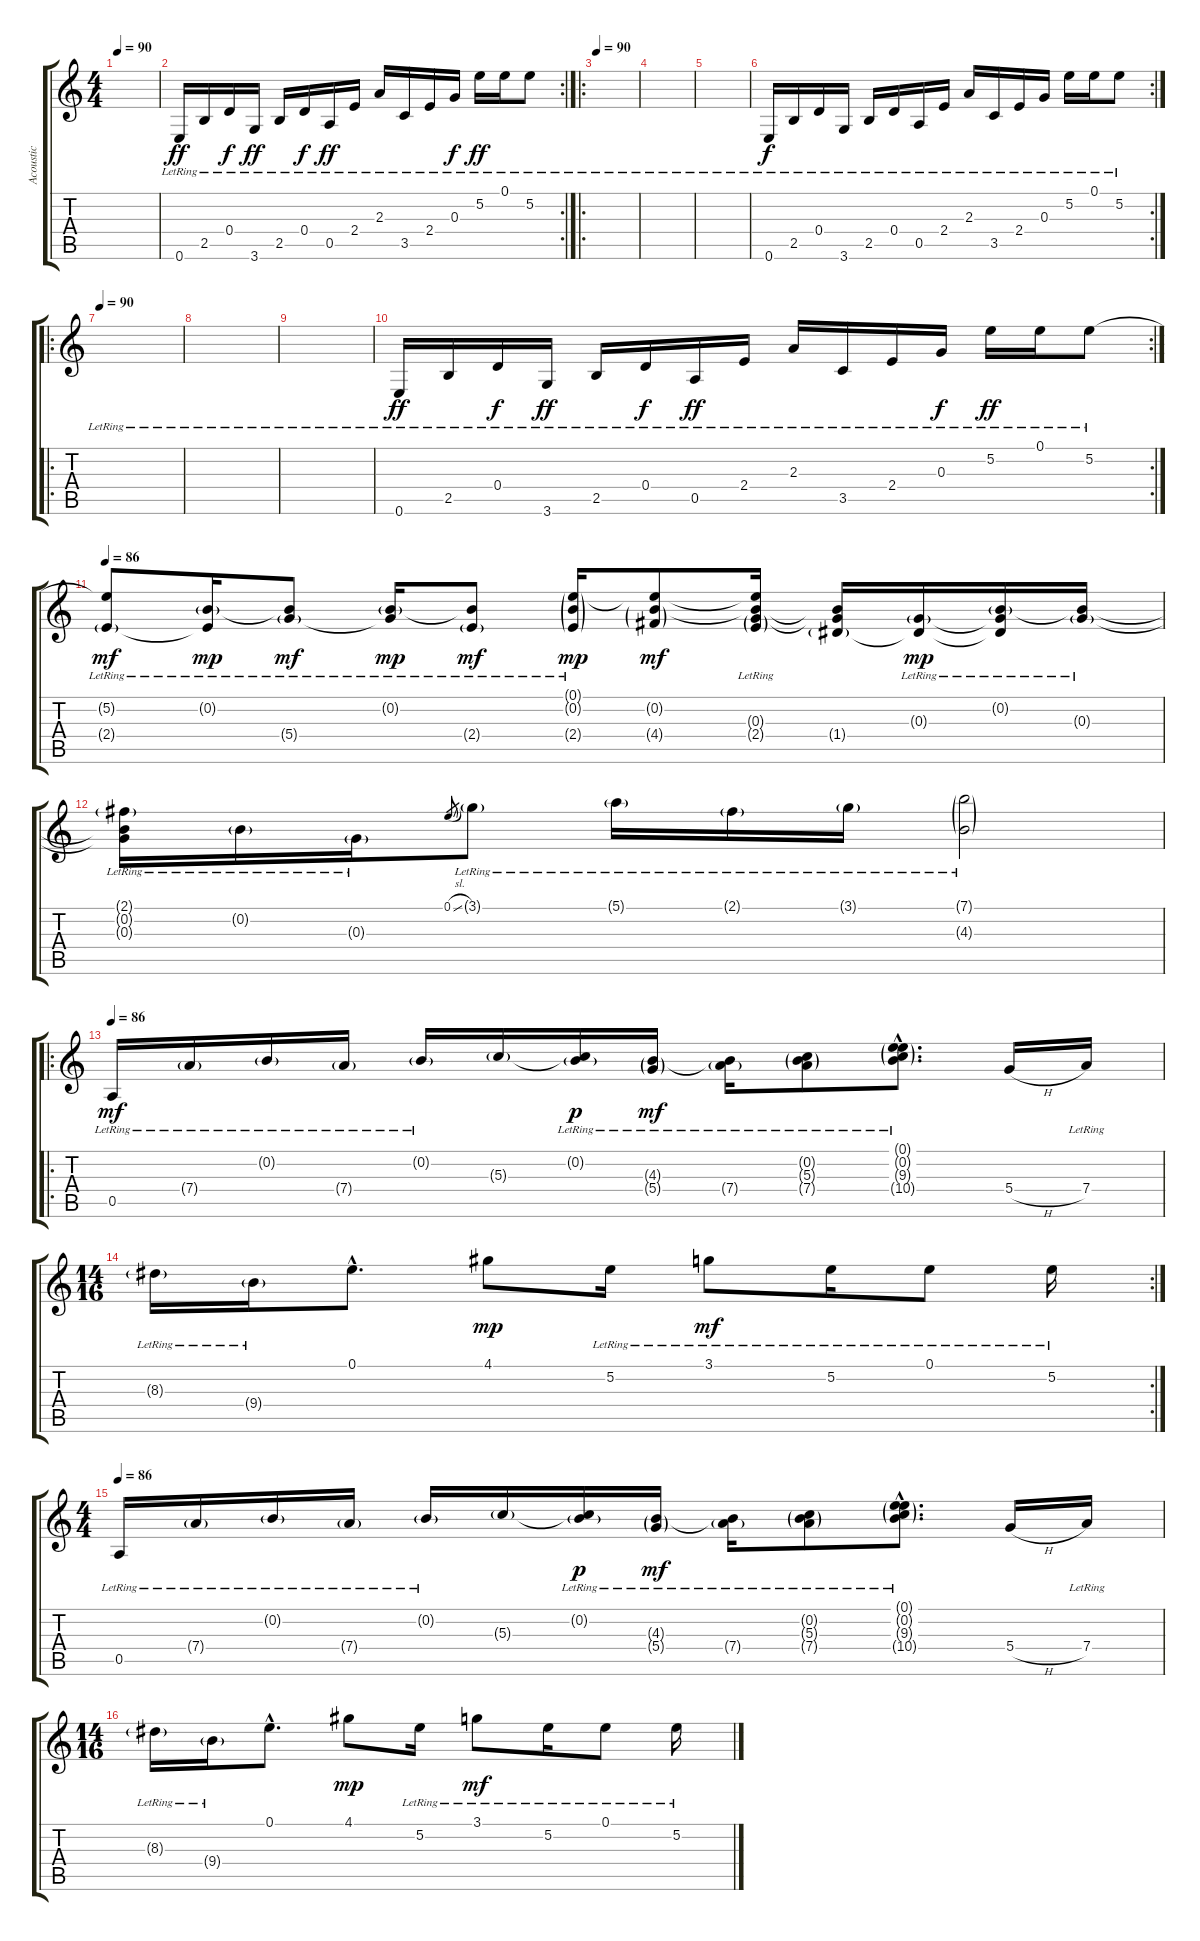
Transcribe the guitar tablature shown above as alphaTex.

\track ("Acoustic" "Acoustic") {instrument acousticguitarsteel}
\staff {score tabs}
\tuning (E4 B3 G3 D3 A2 E2) {hide}
\ts (4 4)
\tempo 90
\clef g2
\ks c
|
\rc 2
0.6{lr}.16{dy ff volume 14} 2.5{lr}.16 0.4{lr}.16{dy f} 3.6{lr}.16{dy ff} 2.5{lr}.16 0.4{lr}.16{dy f} 0.5{lr}.16{dy ff} 2.4{lr}.16 2.3{lr}.16 3.5{lr}.16 2.4{lr}.16 0.3{lr}.16{dy f} 5.2{lr}.16{dy ff} 0.1{lr}.16 5.2{lr}.8 |
\ro
\tempo 90
|
|
|
\rc 2
0.6{lr}.16{dy f volume 14} 2.5{lr}.16 0.4{lr}.16 3.6{lr}.16 2.5{lr}.16 0.4{lr}.16 0.5{lr}.16 2.4{lr}.16 2.3{lr}.16 3.5{lr}.16 2.4{lr}.16 0.3{lr}.16 5.2{lr}.16 0.1{lr}.16 5.2{lr}.8 |
\ro
\tempo 90
|
|
|
\rc 2
0.6{lr}.16{dy ff volume 14} 2.5{lr}.16 0.4{lr}.16{dy f} 3.6{lr}.16{dy ff} 2.5{lr}.16 0.4{lr}.16{dy f} 0.5{lr}.16{dy ff} 2.4{lr}.16 2.3{lr}.16 3.5{lr}.16 2.4{lr}.16 0.3{lr}.16{dy f} 5.2{lr}.16{dy ff} 0.1{lr}.16 5.2{lr}.8 |
\tempo 86
(5.2{t} 2.4{g lr}).8{dy mf} (0.2{g lr} 2.4{t}).16{dy mp} (0.2{t} 5.4{g lr}).8{dy mf} (0.2{g lr} 5.4{t}).16{dy mp} (0.2{t} 2.4{g lr}).8{dy mf} (0.1{g} 0.2{g lr} 2.4{g lr}).16{dy mp} (0.1{t} 0.2{g} 4.4{g}).8{dy mf} (0.1{t} 0.2{t} 0.3{g lr} 2.4{g}).16 (0.2{t} 0.3{t} 1.4{g}).16 (0.3{g lr} 1.4{t}).16{dy mp} (0.2{g lr} 0.3{t} 1.4{t}).16 (0.2{t} 0.3{g lr}).16 |
(2.1{g lr} 0.2{t} 0.3{t}).16 0.2{g lr}.16 0.3{g lr}.16 0.1{sl}.8{gr} 3.1{g lr}.8 5.1{g lr}.16 2.1{g lr}.16 3.1{g lr}.16 (7.1{g} 4.3{g lr}).2 |
\ro
\tempo 86
0.5{lr}.16{dy mf volume 12} 7.4{g lr}.16 0.2{g lr}.16 7.4{g lr}.16 0.2{g lr}.16 5.3{g}.16 (0.2{g lr} 5.3{t}).16{dy p} (4.3{g lr} 5.4{g lr}).16{dy mf} (4.3{t} 7.4{g lr}).16 (0.2{g lr} 5.3{g lr} 7.4{g lr}).8 (0.1{g hac lr} 0.2{g hac lr} 9.3{g hac lr} 10.4{g hac lr}).8{d} 5.4{h}.16 7.4{lr}.16 |
\rc 2
\ts (14 16)
8.3{g lr}.16 9.4{g lr}.16 0.1{hac}.8{d} 4.1.8{dy mp} 5.2{lr}.16 3.1{lr}.8{dy mf} 5.2{lr}.16 0.1{lr}.8 5.2{lr}.16 |
\ts (4 4)
\tempo 86
0.5{lr}.16{volume 12} 7.4{g lr}.16 0.2{g lr}.16 7.4{g lr}.16 0.2{g lr}.16 5.3{g}.16 (0.2{g lr} 5.3{t}).16{dy p} (4.3{g lr} 5.4{g lr}).16{dy mf} (4.3{t} 7.4{g lr}).16 (0.2{g lr} 5.3{g lr} 7.4{g lr}).8 (0.1{g hac lr} 0.2{g hac lr} 9.3{g hac lr} 10.4{g hac lr}).8{d} 5.4{h}.16 7.4{lr}.16 |
\ts (14 16)
8.3{g lr}.16 9.4{g lr}.16 0.1{hac}.8{d} 4.1.8{dy mp} 5.2{lr}.16 3.1{lr}.8{dy mf} 5.2{lr}.16 0.1{lr}.8 5.2{lr}.16
